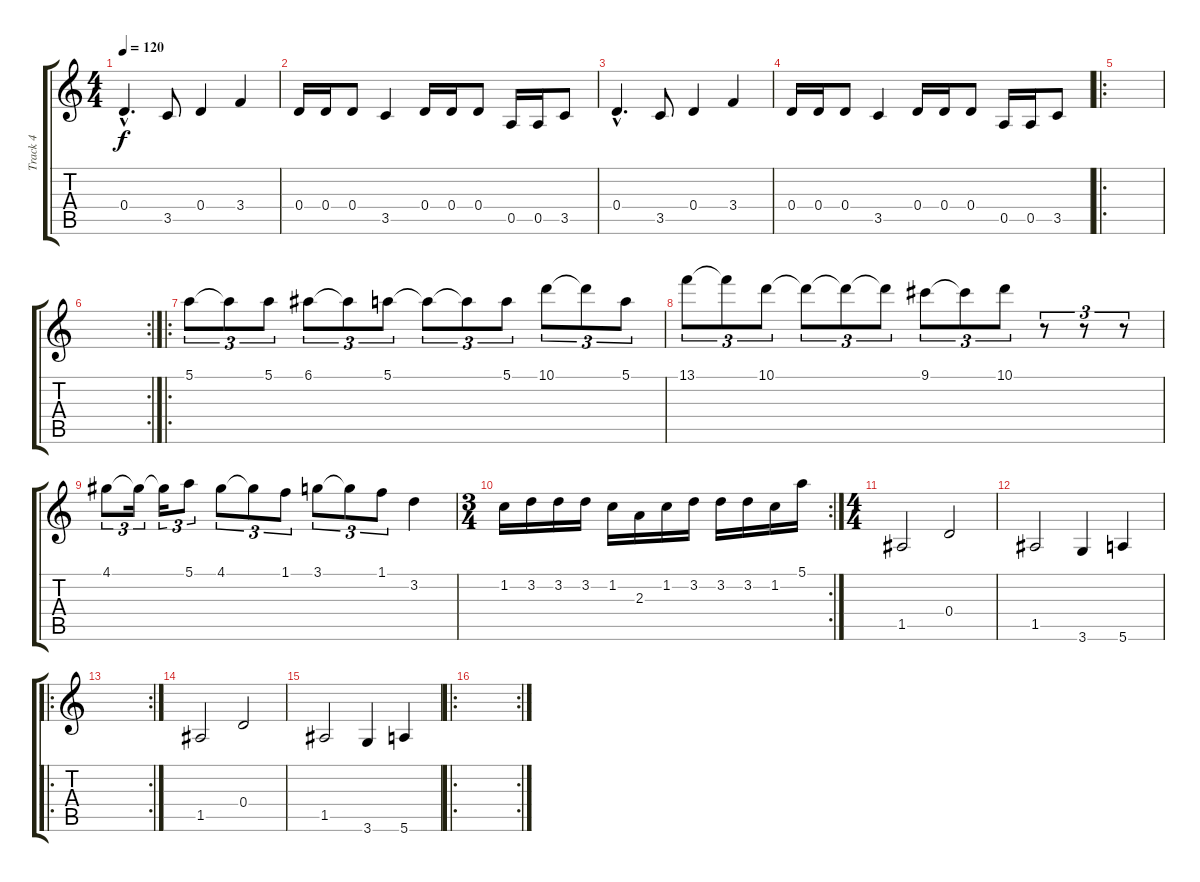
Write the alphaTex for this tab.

\track ("Track 4" "Track 4") {instrument violin}
\staff {score tabs}
\tuning (E5 B4 G4 D4 A3 E3) {hide}
\ts (4 4)
\tempo 120
\clef g2
\ks c
0.4{hac}.4{d dy f instrument violin} 3.5.8 0.4.4 3.4.4 |
0.4.16 0.4.16 0.4.8 3.5.4 0.4.16 0.4.16 0.4.8 0.5.16 0.5.16 3.5.8 |
0.4{hac}.4{d} 3.5.8 0.4.4 3.4.4 |
0.4.16 0.4.16 0.4.8 3.5.4 0.4.16 0.4.16 0.4.8 0.5.16 0.5.16 3.5.8 |
\ro
|
\rc 2
|
\ro
5.1.8{tu (3 2)} 5.1{t}.8{tu (3 2)} 5.1.8{tu (3 2)} 6.1.8{tu (3 2)} 6.1{t}.8{tu (3 2)} 5.1.8{tu (3 2)} 5.1{t}.8{tu (3 2)} 5.1{t}.8{tu (3 2)} 5.1.8{tu (3 2)} 10.1.8{tu (3 2)} 10.1{t}.8{tu (3 2)} 5.1.8{tu (3 2)} |
13.1.8{tu (3 2)} 13.1{t}.8{tu (3 2)} 10.1.8{tu (3 2)} 10.1{t}.8{tu (3 2)} 10.1{t}.8{tu (3 2)} 10.1{t}.8{tu (3 2)} 9.1.8{tu (3 2)} 9.1{t}.8{tu (3 2)} 10.1.8{tu (3 2)} r.8{tu (3 2)} r.8{tu (3 2)} r.8{tu (3 2)} |
4.1.8{tu (3 2)} 4.1{t}.16{tu (3 2)} 4.1{t}.16{tu (3 2)} 5.1.8{tu (3 2)} 4.1.8{tu (3 2)} 4.1{t}.8{tu (3 2)} 1.1.8{tu (3 2)} 3.1.8{tu (3 2)} 3.1{t}.8{tu (3 2)} 1.1.8{tu (3 2)} 3.2.4 |
\rc 2
\ts (3 4)
1.2.16 3.2.16 3.2.16 3.2.16 1.2.16 2.3.16 1.2.16 3.2.16 3.2.16 3.2.16 1.2.16 5.1.16 |
\ts (4 4)
1.5.2 0.4.2 |
1.5.2 3.6.4 5.6.4 |
\ro
\rc 2
|
1.5.2 0.4.2 |
1.5.2 3.6.4 5.6.4 |
\ro
\rc 2
